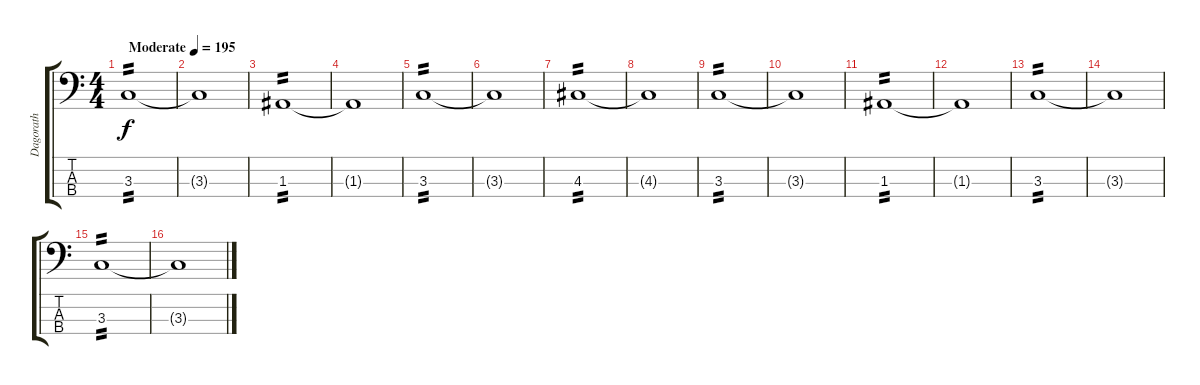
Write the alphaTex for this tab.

\track ("Dagorath" "Dagorath") {instrument electricbasspick}
\staff {score tabs}
\tuning (G2 D2 A1 E1) {hide}
\ts (4 4)
\tempo (195 "Moderate")
\clef f4
\ks c
3.3.1{tp 2 dy f instrument electricbasspick} |
3.3{t}.1 |
1.3.1{tp 2} |
1.3{t}.1 |
3.3.1{tp 2} |
3.3{t}.1 |
4.3.1{tp 2} |
4.3{t}.1 |
3.3.1{tp 2} |
3.3{t}.1 |
1.3.1{tp 2} |
1.3{t}.1 |
3.3.1{tp 2} |
3.3{t}.1 |
3.3.1{tp 2} |
3.3{t}.1
